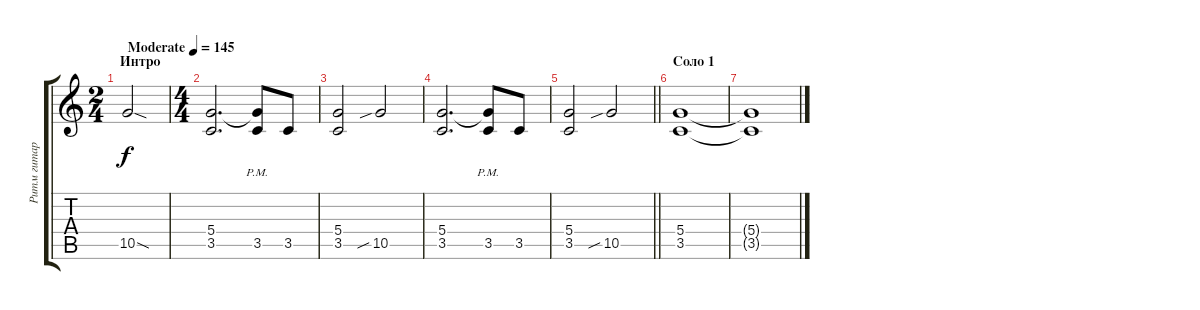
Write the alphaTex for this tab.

\track ("Ритм гитара" "Ритм гитар") {instrument distortionguitar}
\staff {score tabs}
\tuning (E4 B3 G3 D3 A2 E2) {hide}
\ts (2 4)
\section ("" "Интро")
\tempo (145 "Moderate")
\clef g2
\ks c
10.5{sod}.2{dy f instrument distortionguitar} |
\ts (4 4)
(5.4 3.5).2{d} (5.4{t} 3.5{pm}).8 3.5.8 |
(5.4 3.5).2 10.5{sib}.2 |
(5.4 3.5).2{d} (5.4{t} 3.5{pm}).8 3.5.8 |
\barLineRight lightlight
(5.4 3.5).2 10.5{sib}.2 |
\section ("" "Соло 1")
(5.4 3.5).1 |
(5.4{t} 3.5{t}).1
